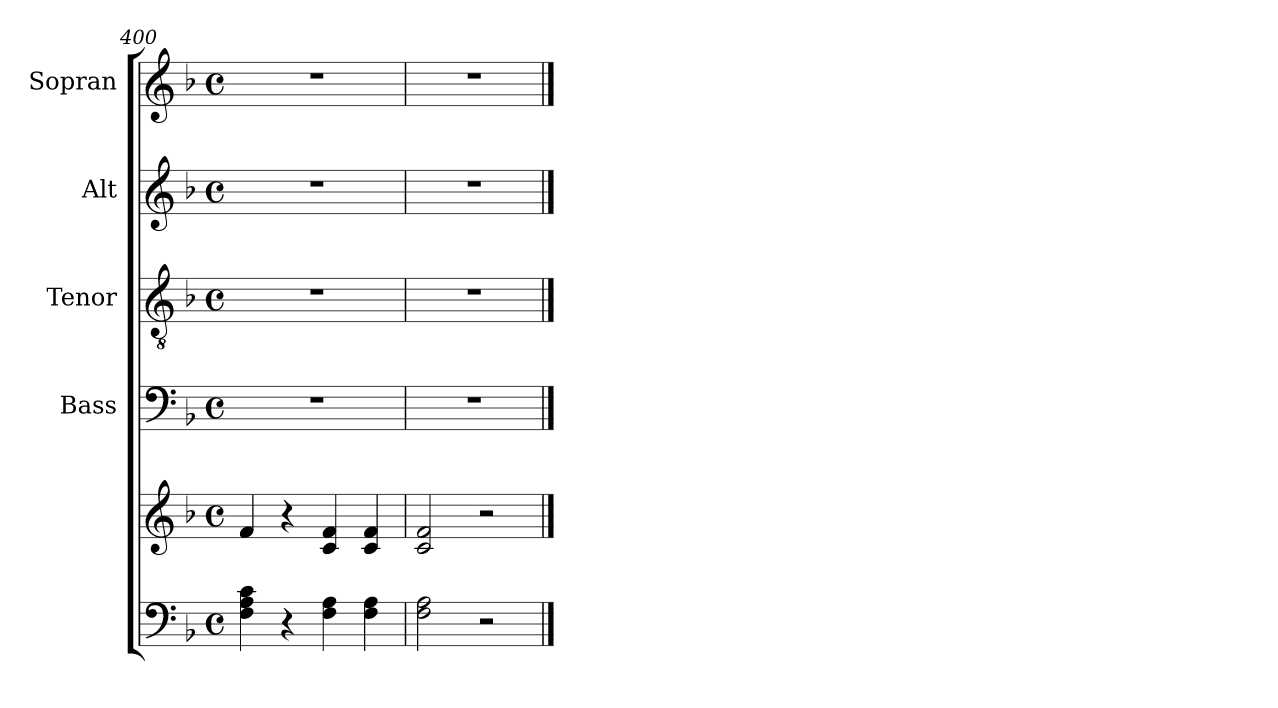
**kern	**kern	**kern	**kern	**kern	**kern
*part5	*part5	*part4	*part3	*part2	*part1
*staff6	*staff5	*staff4	*staff3	*staff2	*staff1
*	*	*I"Bass	*I"Tenor	*I"Alt	*I"Sopran
*	*	*I'B.	*I'T.	*I'A.	*I'S.
*clefF4	*clefG2	*clefF4	*clefGv2	*clefG2	*clefG2
*k[b-]	*k[b-]	*k[b-]	*k[b-]	*k[b-]	*k[b-]
*F:	*F:	*F:	*F:	*F:	*F:
*M4/4	*M4/4	*M4/4	*M4/4	*M4/4	*M4/4
*met(c)	*met(c)	*met(c)	*met(c)	*met(c)	*met(c)
=400	=400	=400	=400	=400	=400
4F\ 4A\ 4c\	4f/	1r	1r	1r	1r
4r	4r	.	.	.	.
4F\ 4A\	4c/ 4f/	.	.	.	.
4F\ 4A\	4c/ 4f/	.	.	.	.
=401	=401	=401	=401	=401	=401
2F\ 2A\	2c/ 2f/	1r	1r	1r	1r
2r	2r	.	.	.	.
==	==	==	==	==	==
*-	*-	*-	*-	*-	*-
